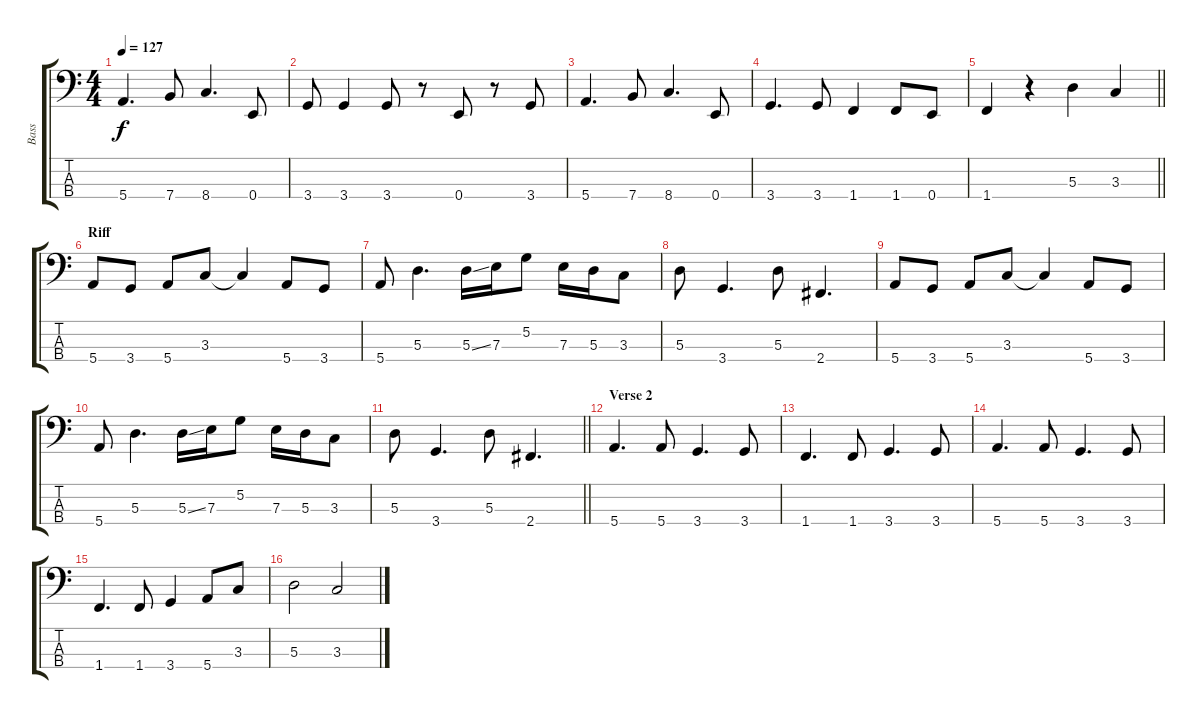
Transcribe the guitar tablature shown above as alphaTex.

\track ("Bass" "Bass") {instrument electricbasspick}
\staff {score tabs}
\tuning (G2 D2 A1 E1) {hide}
\ts (4 4)
\tempo 127
\clef f4
\ks c
5.4.4{d dy f} 7.4.8 8.4.4{d} 0.4.8 |
3.4.8 3.4.4 3.4.8 r.8 0.4.8 r.8 3.4.8 |
5.4.4{d} 7.4.8 8.4.4{d} 0.4.8 |
3.4.4{d} 3.4.8 1.4.4 1.4.8 0.4.8 |
\barLineRight lightlight
1.4.4 r.4 5.3.4 3.3.4 |
\section ("" "Riff")
5.4.8 3.4.8 5.4.8 3.3.8 3.3{t}.4 5.4.8 3.4.8 |
5.4.8 5.3.4{d} 5.3{ss}.16 7.3.16 5.2.8 7.3.16 5.3.16 3.3.8 |
5.3.8 3.4.4{d} 5.3.8 2.4.4{d} |
5.4.8 3.4.8 5.4.8 3.3.8 3.3{t}.4 5.4.8 3.4.8 |
5.4.8 5.3.4{d} 5.3{ss}.16 7.3.16 5.2.8 7.3.16 5.3.16 3.3.8 |
\barLineRight lightlight
5.3.8 3.4.4{d} 5.3.8 2.4.4{d} |
\section ("" "Verse 2")
5.4.4{d} 5.4.8 3.4.4{d} 3.4.8 |
1.4.4{d} 1.4.8 3.4.4{d} 3.4.8 |
5.4.4{d} 5.4.8 3.4.4{d} 3.4.8 |
1.4.4{d} 1.4.8 3.4.4 5.4.8 3.3.8 |
5.3.2 3.3.2
